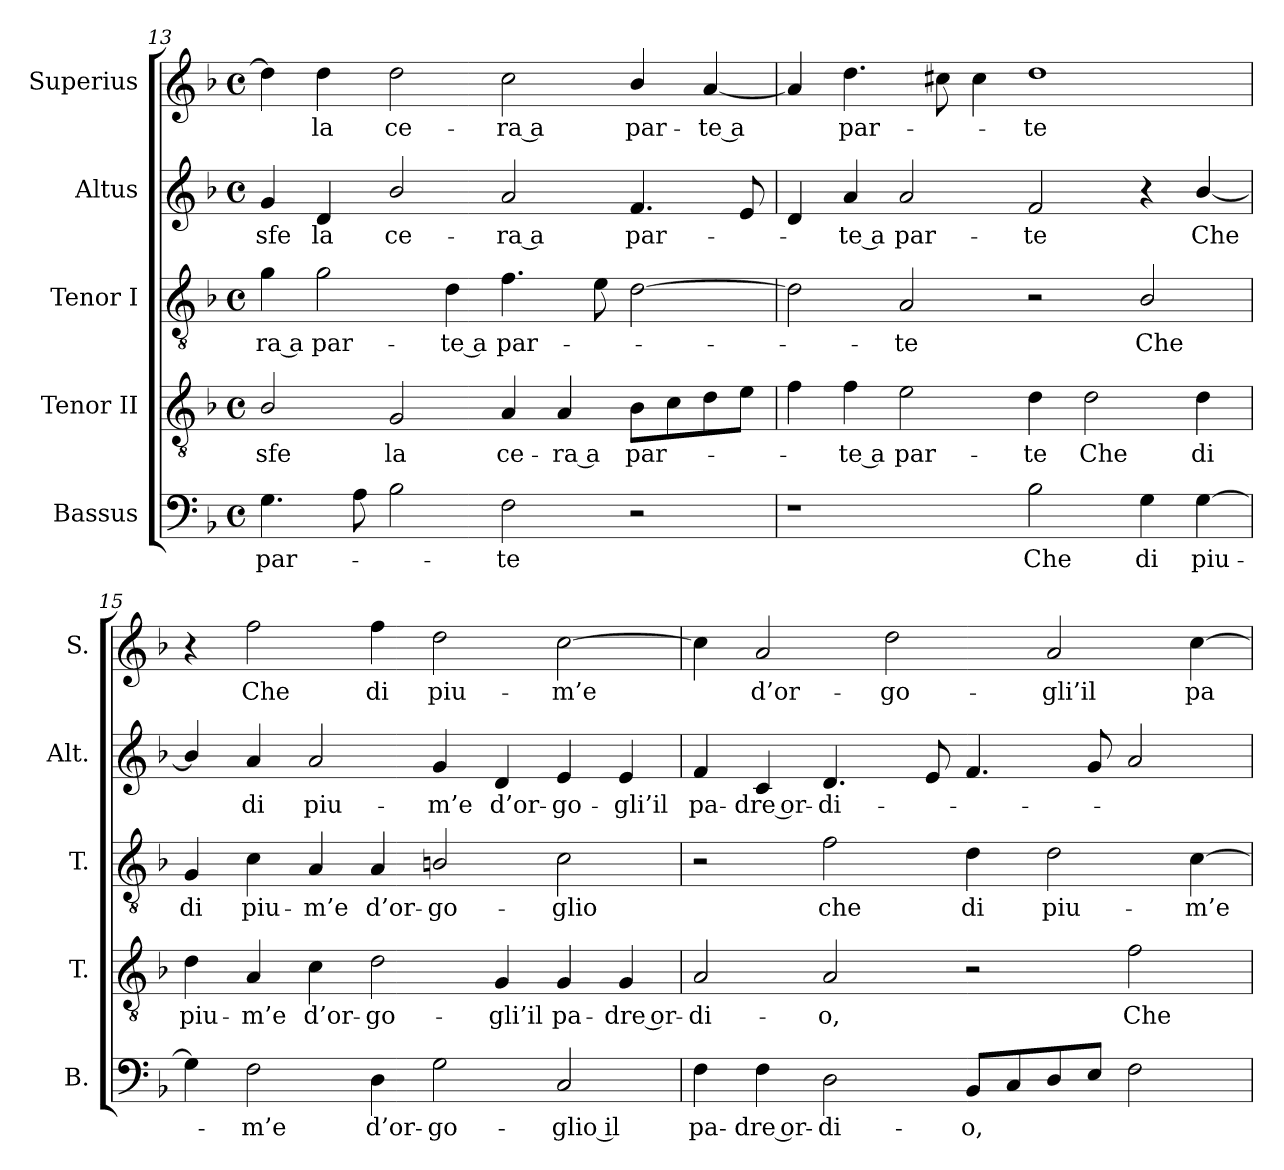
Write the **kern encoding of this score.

**kern	**text	**kern	**text	**kern	**text	**kern	**text	**kern	**text
*part5	*part5	*part4	*part4	*part3	*part3	*part2	*part2	*part1	*part1
*staff5	*staff5	*staff4	*staff4	*staff3	*staff3	*staff2	*staff2	*staff1	*staff1
*I"Bassus	*	*I"Tenor II	*	*I"Tenor I	*	*I"Altus	*	*I"Superius	*
*I'B.	*	*I'T.	*	*I'T.	*	*I'Alt.	*	*I'S.	*
*clefF4	*	*clefGv2	*	*clefGv2	*	*clefG2	*	*clefG2	*
*	*	*ITrd7c12	*	*ITrd7c12	*	*	*	*	*
*k[b-]	*	*k[b-]	*	*k[b-]	*	*k[b-]	*	*k[b-]	*
*F:	*	*F:	*	*F:	*	*F:	*	*F:	*
*M4/4	*	*M4/4	*	*M4/4	*	*M4/4	*	*M4/4	*
*met(c)	*	*met(c)	*	*met(c)	*	*met(c)	*	*met(c)	*
=13	=13	=13	=13	=13	=13	=13	=13	=13	=13
!	!LO:LY:b:color=#000000	!	!	!	!	!	!	!	!
!	!	!	!LO:LY:b:color=#000000	!	!	!	!	!	!
!	!	!	!	!	!LO:LY:b:color=#000000	!	!	!	!
!	!	!	!	!	!	!	!LO:LY:b:color=#000000	!	!
4.Gi\	par-	2BB-i/	sfe	4Gi\	-ra a	4gi/	sfe	4ddi\]	.
!	!	!	!	!	!LO:LY:b:color=#000000	!	!	!	!
!	!	!	!	!	!	!	!LO:LY:b:color=#000000	!	!
!	!	!	!	!	!	!	!	!	!LO:LY:b:color=#000000
.	.	.	.	2Gi\	par-	4di/	la	4ddi\	la
8Ai\	.	.	.	.	.	.	.	.	.
!	!	!	!LO:LY:b:color=#000000	!	!	!	!	!	!
!	!	!	!	!	!	!	!LO:LY:b:color=#000000	!	!
!	!	!	!	!	!	!	!	!	!LO:LY:b:color=#000000
2B-i\	.	2GGi/	la	.	.	2b-i/	ce-	2ddi\	ce-
!	!	!	!	!	!LO:LY:b:color=#000000	!	!	!	!
.	.	.	.	4Di\	-te a	.	.	.	.
!	!LO:LY:b:color=#000000	!	!	!	!	!	!	!	!
!	!	!	!LO:LY:b:color=#000000	!	!	!	!	!	!
!	!	!	!	!	!LO:LY:b:color=#000000	!	!	!	!
!	!	!	!	!	!	!	!LO:LY:b:color=#000000	!	!
!	!	!	!	!	!	!	!	!	!LO:LY:b:color=#000000
2Fi\	-te	4AAi/	ce-	4.Fi\	par-	2ai/	-ra a	2cci\	-ra a
!	!	!	!LO:LY:b:color=#000000	!	!	!	!	!	!
.	.	4AAi/	-ra a	.	.	.	.	.	.
.	.	.	.	8Ei\	.	.	.	.	.
!	!	!	!LO:LY:b:color=#000000	!	!	!	!	!	!
!	!	!	!	!	!	!	!LO:LY:b:color=#000000	!	!
!	!	!	!	!	!	!	!	!	!LO:LY:b:color=#000000
2r	.	8BB-i\L	par-	[>2Di\	.	4.fi/	par-	4b-i/	par-
.	.	8Ci\	.	.	.	.	.	.	.
!	!	!	!	!	!	!	!	!	!LO:LY:b:color=#000000
.	.	8Di\	.	.	.	.	.	[<4ai/	-te a
.	.	8Ei\J	.	.	.	8ei/	.	.	.
=14	=14	=14	=14	=14	=14	=14	=14	=14	=14
1r	.	4Fi\	.	2Di\]	.	4di/	.	4ai/]	.
!	!	!	!LO:LY:b:color=#000000	!	!	!	!	!	!
!	!	!	!	!	!	!	!LO:LY:b:color=#000000	!	!
!	!	!	!	!	!	!	!	!	!LO:LY:b:color=#000000
.	.	4Fi\	-te a	.	.	4ai/	-te a	4.ddi\	par-
!	!	!	!LO:LY:b:color=#000000	!	!	!	!	!	!
!	!	!	!	!	!LO:LY:b:color=#000000	!	!	!	!
!	!	!	!	!	!	!	!LO:LY:b:color=#000000	!	!
.	.	2Ei\	par-	2AAi/	-te	2ai/	par-	.	.
.	.	.	.	.	.	.	.	8cc#Xi\	.
.	.	.	.	.	.	.	.	4cc#i\	.
!	!LO:LY:b:color=#000000	!	!	!	!	!	!	!	!
!	!	!	!LO:LY:b:color=#000000	!	!	!	!	!	!
!	!	!	!	!	!	!	!LO:LY:b:color=#000000	!	!
!	!	!	!	!	!	!	!	!	!LO:LY:b:color=#000000
2B-i\	Che	4Di\	-te	2r	.	2fi/	-te	1ddi	-te
!	!	!	!LO:LY:b:color=#000000	!	!	!	!	!	!
.	.	2Di\	Che	.	.	.	.	.	.
!	!LO:LY:b:color=#000000	!	!	!	!	!	!	!	!
!	!	!	!	!	!LO:LY:b:color=#000000	!	!	!	!
4Gi\	di	.	.	2BB-i/	Che	4r	.	.	.
!	!LO:LY:b:color=#000000	!	!	!	!	!	!	!	!
!	!	!	!LO:LY:b:color=#000000	!	!	!	!	!	!
!	!	!	!	!	!	!	!LO:LY:b:color=#000000	!	!
[>4Gi\	piu-	4Di\	di	.	.	[<4b-i/	Che	.	.
!!LO:LB:g=z
=15	=15	=15	=15	=15	=15	=15	=15	=15	=15
!	!	!	!LO:LY:b:color=#000000	!	!	!	!	!	!
!	!	!	!	!	!LO:LY:b:color=#000000	!	!	!	!
4Gi\]	.	4Di\	piu-	4GGi/	di	4b-i/]	.	4r	.
!	!LO:LY:b:color=#000000	!	!	!	!	!	!	!	!
!	!	!	!LO:LY:b:color=#000000	!	!	!	!	!	!
!	!	!	!	!	!LO:LY:b:color=#000000	!	!	!	!
!	!	!	!	!	!	!	!LO:LY:b:color=#000000	!	!
!	!	!	!	!	!	!	!	!	!LO:LY:b:color=#000000
2Fi\	-m’e	4AAi/	-m’e	4Ci\	piu-	4ai/	di	2ffi\	Che
!	!	!	!LO:LY:b:color=#000000	!	!	!	!	!	!
!	!	!	!	!	!LO:LY:b:color=#000000	!	!	!	!
!	!	!	!	!	!	!	!LO:LY:b:color=#000000	!	!
.	.	4Ci\	d’or-	4AAi/	-m’e	2ai/	piu-	.	.
!	!LO:LY:b:color=#000000	!	!	!	!	!	!	!	!
!	!	!	!LO:LY:b:color=#000000	!	!	!	!	!	!
!	!	!	!	!	!LO:LY:b:color=#000000	!	!	!	!
!	!	!	!	!	!	!	!	!	!LO:LY:b:color=#000000
4Di\	d’or-	2Di\	-go-	4AAi/	d’or-	.	.	4ffi\	di
!	!LO:LY:b:color=#000000	!	!	!	!	!	!	!	!
!	!	!	!	!	!LO:LY:b:color=#000000	!	!	!	!
!	!	!	!	!	!	!	!LO:LY:b:color=#000000	!	!
!	!	!	!	!	!	!	!	!	!LO:LY:b:color=#000000
2Gi\	-go-	.	.	2BBni/	-go-	4gi/	-m’e	2ddi\	piu-
!	!	!	!LO:LY:b:color=#000000	!	!	!	!	!	!
!	!	!	!	!	!	!	!LO:LY:b:color=#000000	!	!
.	.	4GGi/	-gli’il	.	.	4di/	d’or-	.	.
!	!LO:LY:b:color=#000000	!	!	!	!	!	!	!	!
!	!	!	!LO:LY:b:color=#000000	!	!	!	!	!	!
!	!	!	!	!	!LO:LY:b:color=#000000	!	!	!	!
!	!	!	!	!	!	!	!LO:LY:b:color=#000000	!	!
!	!	!	!	!	!	!	!	!	!LO:LY:b:color=#000000
2Ci/	-glio il	4GGi/	pa-	2Ci\	-glio	4ei/	-go-	[>2cci\	-m’e
!	!	!	!LO:LY:b:color=#000000	!	!	!	!	!	!
!	!	!	!	!	!	!	!LO:LY:b:color=#000000	!	!
.	.	4GGi/	-dre or-	.	.	4ei/	-gli’il	.	.
=16	=16	=16	=16	=16	=16	=16	=16	=16	=16
!	!LO:LY:b:color=#000000	!	!	!	!	!	!	!	!
!	!	!	!LO:LY:b:color=#000000	!	!	!	!	!	!
!	!	!	!	!	!	!	!LO:LY:b:color=#000000	!	!
4Fi\	pa-	2AAi/	-di-	2r	.	4fi/	pa-	4cci\]	.
!	!LO:LY:b:color=#000000	!	!	!	!	!	!	!	!
!	!	!	!	!	!	!	!LO:LY:b:color=#000000	!	!
!	!	!	!	!	!	!	!	!	!LO:LY:b:color=#000000
4Fi\	-dre or-	.	.	.	.	4ci/	-dre or-	2ai/	d’or-
!	!LO:LY:b:color=#000000	!	!	!	!	!	!	!	!
!	!	!	!LO:LY:b:color=#000000	!	!	!	!	!	!
!	!	!	!	!	!LO:LY:b:color=#000000	!	!	!	!
!	!	!	!	!	!	!	!LO:LY:b:color=#000000	!	!
2Di\	-di-	2AAi/	-o,	2Fi\	che	4.di/	-di-	.	.
!	!	!	!	!	!	!	!	!	!LO:LY:b:color=#000000
.	.	.	.	.	.	.	.	2ddi\	-go-
.	.	.	.	.	.	8ei/	.	.	.
!	!LO:LY:b:color=#000000	!	!	!	!	!	!	!	!
!	!	!	!	!	!LO:LY:b:color=#000000	!	!	!	!
8BB-i/L	-o,	2r	.	4Di\	di	4.fi/	.	.	.
8Ci/	.	.	.	.	.	.	.	.	.
!	!	!	!	!	!LO:LY:b:color=#000000	!	!	!	!
!	!	!	!	!	!	!	!	!	!LO:LY:b:color=#000000
8Di/	.	.	.	2Di\	piu-	.	.	2ai/	-gli’il
8Ei/J	.	.	.	.	.	8gi/	.	.	.
!	!	!	!LO:LY:b:color=#000000	!	!	!	!	!	!
2Fi\	.	2Fi\	Che	.	.	2ai/	.	.	.
!	!	!	!	!	!LO:LY:b:color=#000000	!	!	!	!
!	!	!	!	!	!	!	!	!	!LO:LY:b:color=#000000
.	.	.	.	[>4Ci\	-m’e	.	.	[>4cci\	pa-
=	=	=	=	=	=	=	=	=	=
*-	*-	*-	*-	*-	*-	*-	*-	*-	*-
